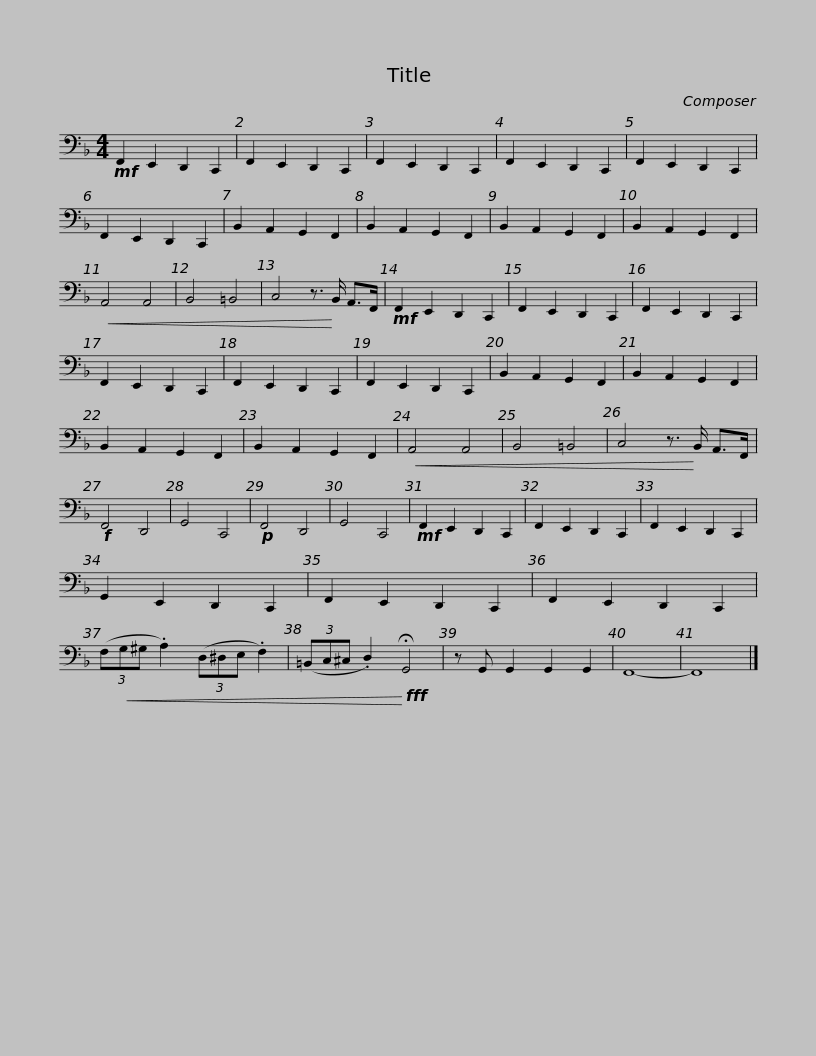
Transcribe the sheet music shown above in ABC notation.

X:1
L:1/8
M:4/4
I:linebreak $
K:F
V:1 bass
V:1
!mf! F,,2 E,,2 D,,2 C,,2 | F,,2 E,,2 D,,2 C,,2 | F,,2 E,,2 D,,2 C,,2 | F,,2 E,,2 D,,2 C,,2 |$ F,,2 E,,2 D,,2 C,,2 | %5
 F,,2 E,,2 D,,2 C,,2 | B,,2 A,,2 G,,2 F,,2 | B,,2 A,,2 G,,2 F,,2 |$ B,,2 A,,2 G,,2 F,,2 | B,,2 A,,2 G,,2 F,,2 | %10
!<(! A,,4 A,,4 | B,,4 =B,,4 |$ C,4 z3/2!<)! B,,/ A,,>F,, |!mf! F,,2 E,,2 D,,2 C,,2 | F,,2 E,,2 D,,2 C,,2 | %15
 F,,2 E,,2 D,,2 C,,2 |$ F,,2 E,,2 D,,2 C,,2 | F,,2 E,,2 D,,2 C,,2 | F,,2 E,,2 D,,2 C,,2 | B,,2 A,,2 G,,2 F,,2 |$ %20
 B,,2 A,,2 G,,2 F,,2 | B,,2 A,,2 G,,2 F,,2 | B,,2 A,,2 G,,2 F,,2 |!<(! A,,4 A,,4 |$ B,,4 =B,,4 | %25
 C,4 z3/2!<)! B,,/ A,,>F,, |!f! F,,4 D,,4 | G,,4 C,,4 |$!p! F,,4 D,,4 | G,,4 C,,4 | %30
!mf! F,,2 E,,2 D,,2 C,,2 | F,,2 E,,2 D,,2 C,,2 | F,,2 E,,2 D,,2 C,,2 | G,,2 E,,2 D,,2 C,,2 | F,,2 E,,2 D,,2 C,,2 | %35
 F,,2 E,,2 D,,2 C,,2 |$ (3(F,!<(!G,^G, .A,2) (3(D,^D,E, .F,2) | (3(=B,,C,^C, .D,2)!<)!!fff! !fermata!G,,4 | z G,, G,,2 G,,2 G,,2 | F,,8- | %40
 F,,8 |] %41
